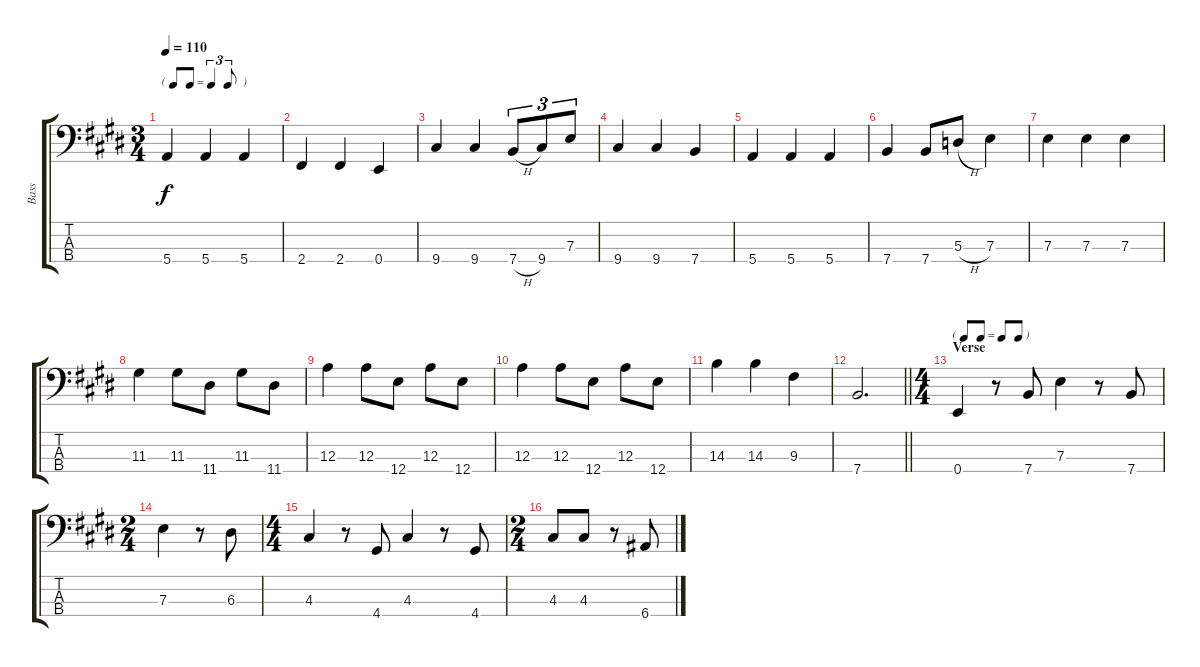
\track ("Bass" "Bass") {instrument electricbasspick}
\staff {score tabs}
\tuning (G2 D2 A1 E1) {hide}
\ts (3 4)
\tf triplet8th
\tempo 110
\clef f4
\ks e
5.4.4{dy f} 5.4.4 5.4.4 |
2.4.4 2.4.4 0.4.4 |
9.4.4 9.4.4 7.4{h}.8{tu (3 2)} 9.4.8{tu (3 2)} 7.3.8{tu (3 2)} |
9.4.4 9.4.4 7.4.4 |
5.4.4 5.4.4 5.4.4 |
7.4.4 7.4.8 5.3{h}.8 7.3.4 |
7.3.4 7.3.4 7.3.4 |
11.3.4 11.3.8 11.4.8 11.3.8 11.4.8 |
12.3.4 12.3.8 12.4.8 12.3.8 12.4.8 |
12.3.4 12.3.8 12.4.8 12.3.8 12.4.8 |
14.3.4 14.3.4 9.3.4 |
\barLineRight lightlight
7.4.2{d} |
\ts (4 4)
\tf none
\section ("" "Verse")
0.4.4 r.8 7.4.8 7.3.4 r.8 7.4.8 |
\ts (2 4)
7.3.4 r.8 6.3.8 |
\ts (4 4)
4.3.4 r.8 4.4.8 4.3.4 r.8 4.4.8 |
\ts (2 4)
4.3.8 4.3.8 r.8 6.4.8
